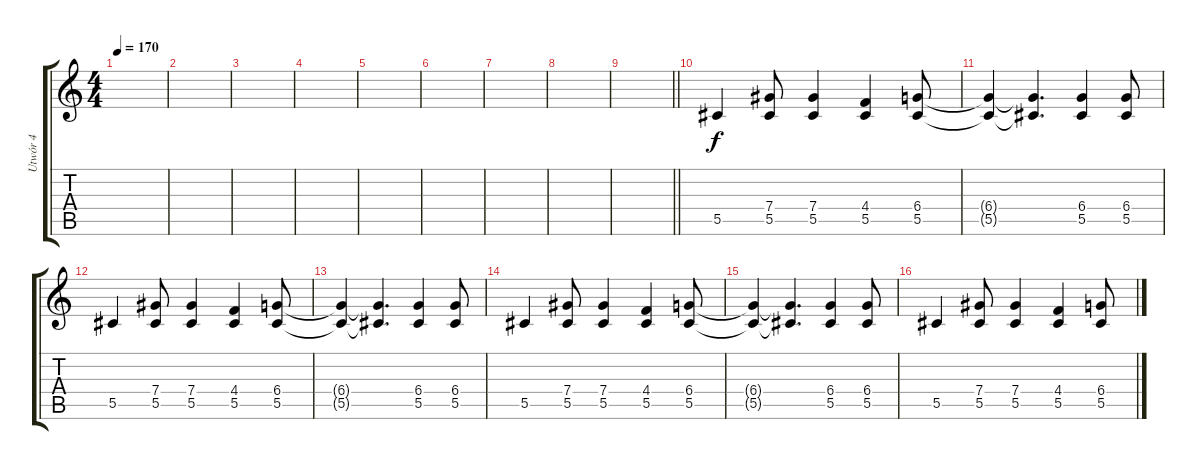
\track ("Utwór 4" "Utwór 4") {instrument electricguitarclean}
\staff {score tabs}
\tuning (Eb4 Bb3 Gb3 Db3 Ab2 Db2) {hide}
\ts (4 4)
\tempo 170
\clef g2
\ks c
|
|
|
|
|
|
|
|
\barLineRight lightlight
|
5.5.4 (7.4 5.5).8 (7.4 5.5).4 (4.4 5.5).4 (6.4 5.5).8 |
(6.4{t} 5.5{t}).4 (6.4{t} 5.5{t}).4{d} (6.4 5.5).4 (6.4 5.5).8 |
5.5.4 (7.4 5.5).8 (7.4 5.5).4 (4.4 5.5).4 (6.4 5.5).8 |
(6.4{t} 5.5{t}).4 (6.4{t} 5.5{t}).4{d} (6.4 5.5).4 (6.4 5.5).8 |
5.5.4 (7.4 5.5).8 (7.4 5.5).4 (4.4 5.5).4 (6.4 5.5).8 |
(6.4{t} 5.5{t}).4 (6.4{t} 5.5{t}).4{d} (6.4 5.5).4 (6.4 5.5).8 |
5.5.4 (7.4 5.5).8 (7.4 5.5).4 (4.4 5.5).4 (6.4 5.5).8
